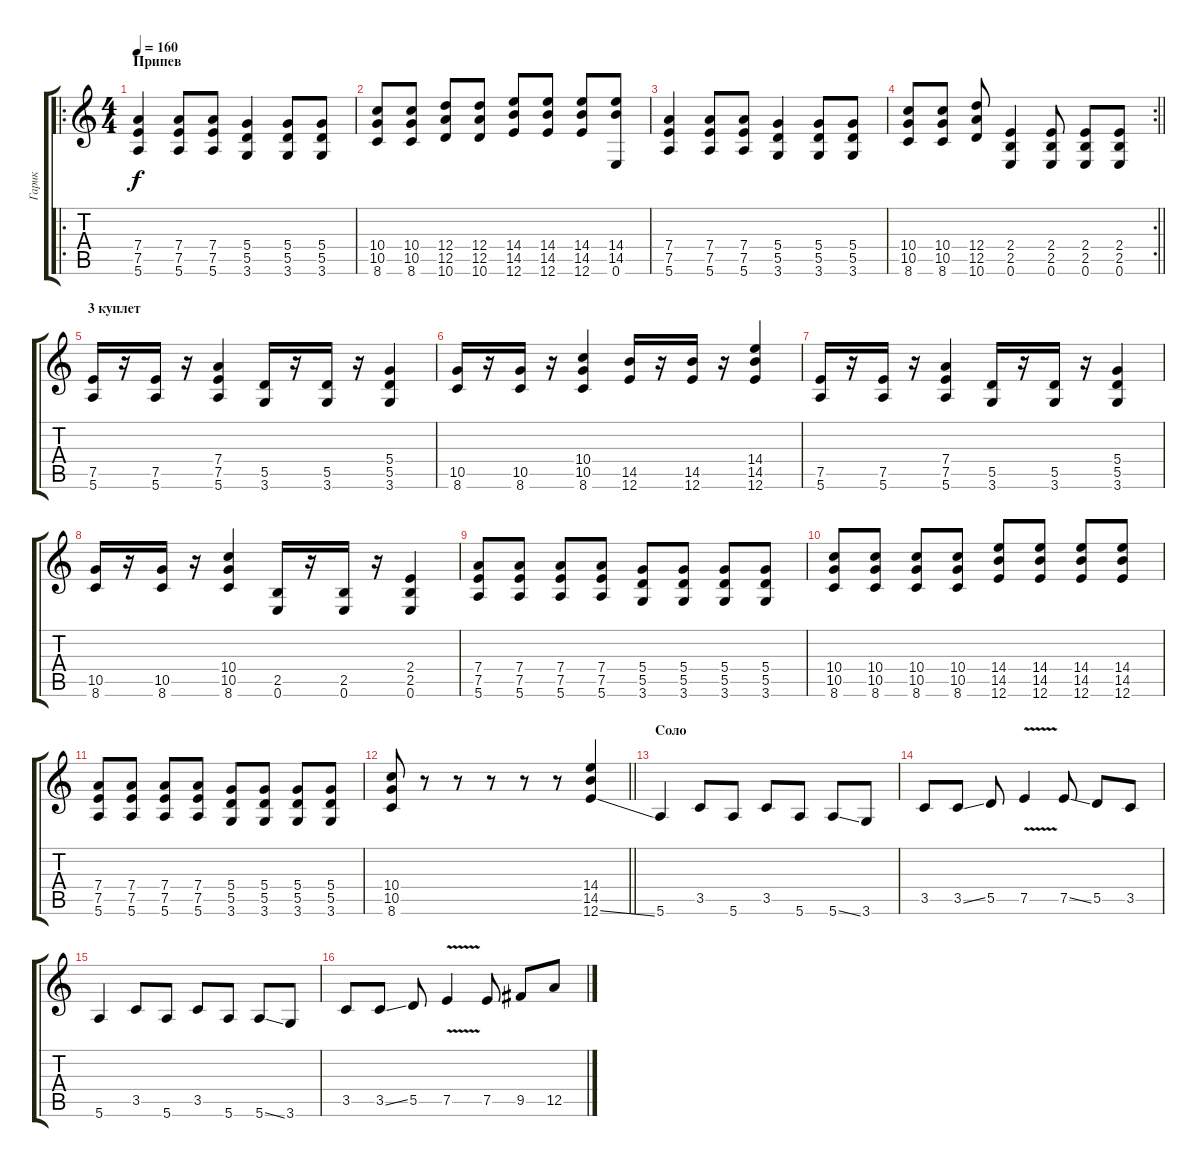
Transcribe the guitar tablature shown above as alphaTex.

\track ("Гарик" "Гарик") {instrument distortionguitar}
\staff {score tabs}
\tuning (E4 B3 G3 D3 A2 E2) {hide}
\ro
\ts (4 4)
\section ("" "Припев")
\tempo 160
\clef g2
\ks c
(7.4 7.5 5.6).4{dy f} (7.4 7.5 5.6).8 (7.4 7.5 5.6).8 (5.4 5.5 3.6).4 (5.4 5.5 3.6).8 (5.4 5.5 3.6).8 |
(10.4 10.5 8.6).8 (10.4 10.5 8.6).8 (12.4 12.5 10.6).8 (12.4 12.5 10.6).8 (14.4 14.5 12.6).8 (14.4 14.5 12.6).8 (14.4 14.5 12.6).8 (14.4 14.5 0.6).8 |
(7.4 7.5 5.6).4 (7.4 7.5 5.6).8 (7.4 7.5 5.6).8 (5.4 5.5 3.6).4 (5.4 5.5 3.6).8 (5.4 5.5 3.6).8 |
\rc 2
\barLineRight lightlight
(10.4 10.5 8.6).8 (10.4 10.5 8.6).8 (12.4 12.5 10.6).8 (2.4 2.5 0.6).4 (2.4 2.5 0.6).8 (2.4 2.5 0.6).8 (2.4 2.5 0.6).8 |
\section ("" "3 куплет")
(7.5 5.6).16 r.16 (7.5 5.6).16 r.16 (7.4 7.5 5.6).4 (5.5 3.6).16 r.16 (5.5 3.6).16 r.16 (5.4 5.5 3.6).4 |
(10.5 8.6).16 r.16 (10.5 8.6).16 r.16 (10.4 10.5 8.6).4 (14.5 12.6).16 r.16 (14.5 12.6).16 r.16 (14.4 14.5 12.6).4 |
(7.5 5.6).16 r.16 (7.5 5.6).16 r.16 (7.4 7.5 5.6).4 (5.5 3.6).16 r.16 (5.5 3.6).16 r.16 (5.4 5.5 3.6).4 |
(10.5 8.6).16 r.16 (10.5 8.6).16 r.16 (10.4 10.5 8.6).4 (2.5 0.6).16 r.16 (2.5 0.6).16 r.16 (2.4 2.5 0.6).4 |
(7.4 7.5 5.6).8 (7.4 7.5 5.6).8 (7.4 7.5 5.6).8 (7.4 7.5 5.6).8 (5.4 5.5 3.6).8 (5.4 5.5 3.6).8 (5.4 5.5 3.6).8 (5.4 5.5 3.6).8 |
(10.4 10.5 8.6).8 (10.4 10.5 8.6).8 (10.4 10.5 8.6).8 (10.4 10.5 8.6).8 (14.4 14.5 12.6).8 (14.4 14.5 12.6).8 (14.4 14.5 12.6).8 (14.4 14.5 12.6).8 |
(7.4 7.5 5.6).8 (7.4 7.5 5.6).8 (7.4 7.5 5.6).8 (7.4 7.5 5.6).8 (5.4 5.5 3.6).8 (5.4 5.5 3.6).8 (5.4 5.5 3.6).8 (5.4 5.5 3.6).8 |
\barLineRight lightlight
(10.4 10.5 8.6).8 r.8 r.8 r.8 r.8 r.8 (14.4 14.5 12.6{ss}).4 |
\section ("" "Соло")
5.6.4 3.5.8 5.6.8 3.5.8 5.6.8 5.6{ss}.8 3.6.8 |
3.5.8 3.5{ss}.8 5.5.8 7.5{v}.4 7.5{ss}.8 5.5.8 3.5.8 |
5.6.4 3.5.8 5.6.8 3.5.8 5.6.8 5.6{ss}.8 3.6.8 |
3.5.8 3.5{ss}.8 5.5.8 7.5{v}.4 7.5.8 9.5.8 12.5.8
